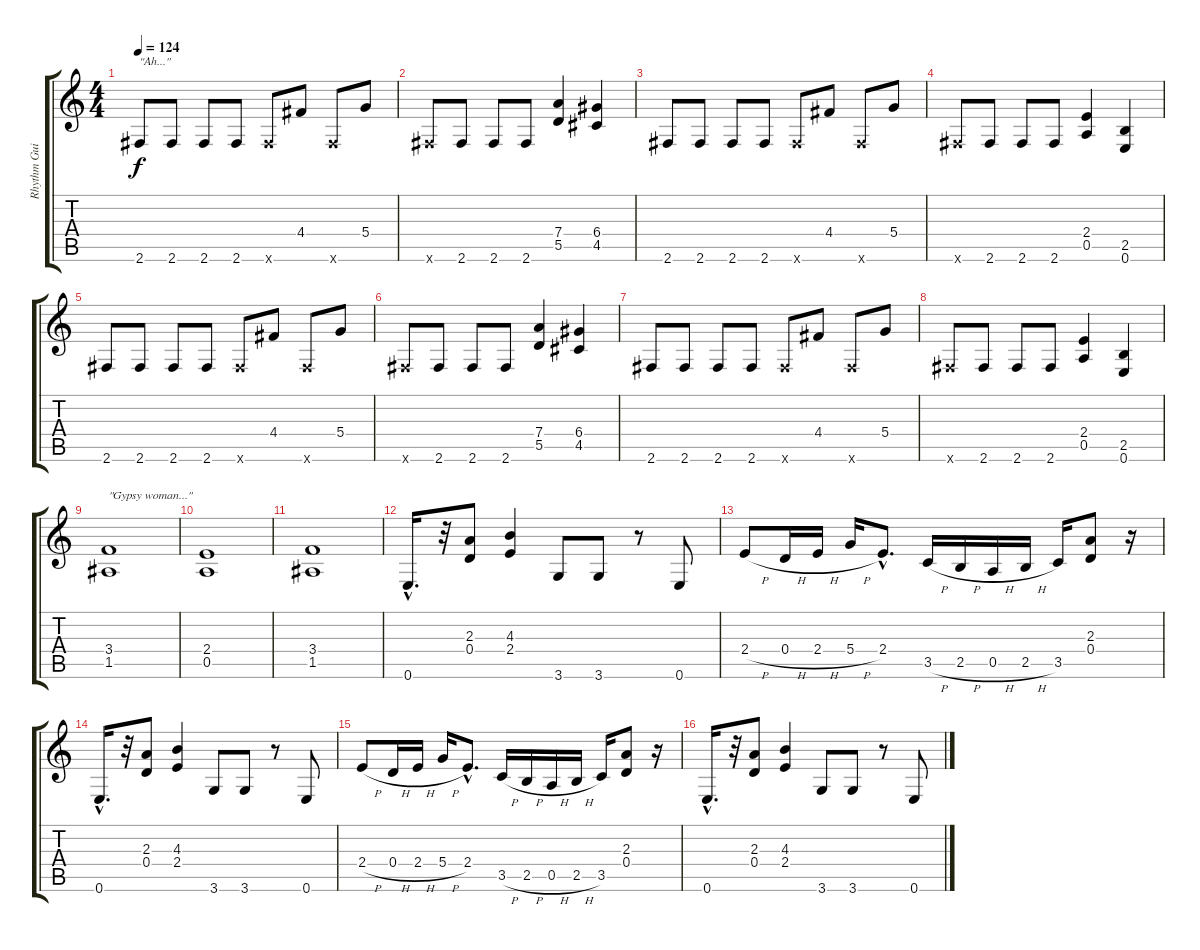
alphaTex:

\track ("Rhythm Guitar" "Rhythm Gui") {instrument distortionguitar}
\staff {score tabs}
\tuning (E4 B3 G3 D3 A2 E2) {hide}
\ts (4 4)
\tempo 124
\clef g2
\ks c
2.6.8{txt "\"Ah...\"" dy f} 2.6.8 2.6.8 2.6.8 2.6{x}.8 4.4.8 2.6{x}.8 5.4.8 |
2.6{x}.8 2.6.8 2.6.8 2.6.8 (7.4 5.5).4 (6.4 4.5).4 |
2.6.8 2.6.8 2.6.8 2.6.8 2.6{x}.8 4.4.8 2.6{x}.8 5.4.8 |
2.6{x}.8 2.6.8 2.6.8 2.6.8 (2.4 0.5).4 (2.5 0.6).4 |
2.6.8 2.6.8 2.6.8 2.6.8 2.6{x}.8 4.4.8 2.6{x}.8 5.4.8 |
2.6{x}.8 2.6.8 2.6.8 2.6.8 (7.4 5.5).4 (6.4 4.5).4 |
2.6.8 2.6.8 2.6.8 2.6.8 2.6{x}.8 4.4.8 2.6{x}.8 5.4.8 |
2.6{x}.8 2.6.8 2.6.8 2.6.8 (2.4 0.5).4 (2.5 0.6).4 |
(3.4 1.5).1{txt "\"Gypsy woman...\""} |
(2.4 0.5).1 |
(3.4 1.5).1 |
0.6{hac}.16{d} r.32 (2.3 0.4).8 (4.3 2.4).4 3.6.8 3.6.8 r.8 0.6.8 |
2.4{h}.8 0.4{h}.16 2.4{h}.16 5.4{h}.16 2.4{hac}.8{d} 3.5{h}.16 2.5{h}.16 0.5{h}.16 2.5{h}.16 3.5.16 (2.3 0.4).8 r.16 |
0.6{hac}.16{d} r.32 (2.3 0.4).8 (4.3 2.4).4 3.6.8 3.6.8 r.8 0.6.8 |
2.4{h}.8 0.4{h}.16 2.4{h}.16 5.4{h}.16 2.4{hac}.8{d} 3.5{h}.16 2.5{h}.16 0.5{h}.16 2.5{h}.16 3.5.16 (2.3 0.4).8 r.16 |
0.6{hac}.16{d} r.32 (2.3 0.4).8 (4.3 2.4).4 3.6.8 3.6.8 r.8 0.6.8
